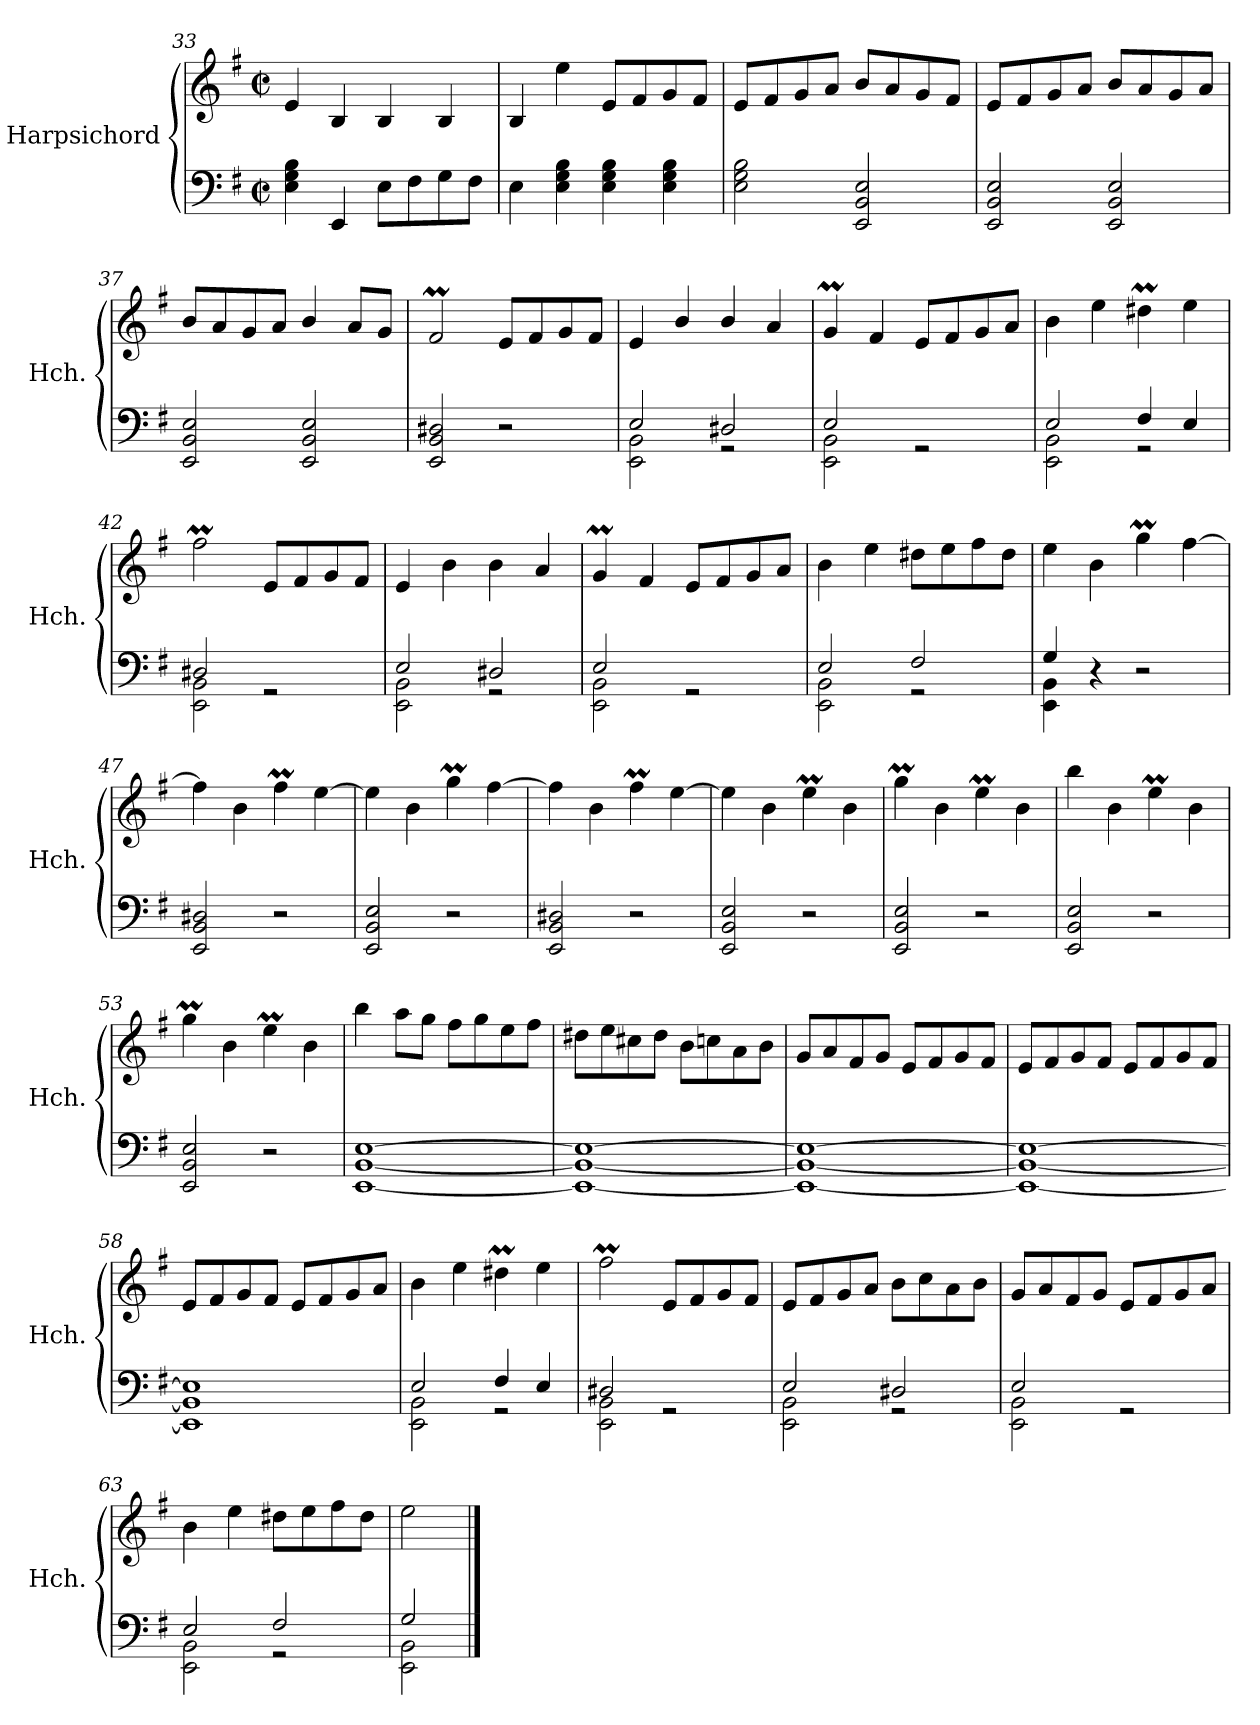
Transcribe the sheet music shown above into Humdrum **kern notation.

**kern	**kern
*part1	*part1
*staff2	*staff1
*I"Harpsichord	*
*I'Hch.	*
*clefF4	*clefG2
*k[f#]	*k[f#]
*M2/2	*M2/2
*met(c|)	*met(c|)
=33	=33
4E\ 4G\ 4B\	4e/
4EE/	4B/
8E\L	4B/
8F#\	.
8G\	4B/
8F#\J	.
=34	=34
4E\	4B/
4E\ 4G\ 4B\	4ee\
4E\ 4G\ 4B\	8e/L
.	8f#/
4E\ 4G\ 4B\	8g/
.	8f#/J
!!LO:LB:g=z
=35	=35
2E\ 2G\ 2B\	8e/L
.	8f#/
.	8g/
.	8a/J
2EE/ 2BB/ 2E/	8b/L
.	8a/
.	8g/
.	8f#/J
=36	=36
2EE/ 2BB/ 2E/	8e/L
.	8f#/
.	8g/
.	8a/J
2EE/ 2BB/ 2E/	8b/L
.	8a/
.	8g/
.	8a/J
=37	=37
2EE/ 2BB/ 2E/	8b/L
.	8a/
.	8g/
.	8a/J
2EE/ 2BB/ 2E/	4b/
.	8a/L
.	8g/J
=38	=38
2EE/ 2BB/ 2D#X/	2f#m/
2r	8e/L
.	8f#/
.	8g/
.	8f#/J
=39	=39
*^	*
2E/	2EE\ 2BB\	4e/
.	.	4b/
2D#X/	2rGG	4b/
.	.	4a/
=40	=40	=40
2E/	2EE\ 2BB\	4gM/
.	.	4f#/
2rGG	2rGG	8e/L
.	.	8f#/
.	.	8g/
.	.	8a/J
=41	=41	=41
2E/	2EE\ 2BB\	4b\
.	.	4ee\
4F#/	2rGG	4dd#Xm\
4E/	.	4ee\
!!LO:LB:g=z
=42	=42	=42
2D#X/	2EE\ 2BB\	2ff#m\
2rGG	2rGG	8e/L
.	.	8f#/
.	.	8g/
.	.	8f#/J
=43	=43	=43
2E/	2EE\ 2BB\	4e/
.	.	4b\
2D#X/	2rGG	4b\
.	.	4a/
=44	=44	=44
2E/	2EE\ 2BB\	4gM/
.	.	4f#/
2rGG	2rGG	8e/L
.	.	8f#/
.	.	8g/
.	.	8a/J
=45	=45	=45
2E/	2EE\ 2BB\	4b\
.	.	4ee\
2F#/	2rGG	8dd#X\L
.	.	8ee\
.	.	8ff#\
.	.	8dd#\J
=46	=46	=46
4G/	4EE\ 4BB\	4ee\
4r	4ryy	4b\
2r	2ryy	4ggM\
.	.	[4ff#\
*v	*v	*
=47	=47
2EE/ 2BB/ 2D#X/	4ff#\]
.	4b\
2r	4ff#m\
.	[4ee\
=48	=48
2EE/ 2BB/ 2E/	4ee\]
.	4b\
2r	4ggM\
.	[4ff#\
=49	=49
2EE/ 2BB/ 2D#X/	4ff#\]
.	4b\
2r	4ff#m\
.	[4ee\
=50	=50
2EE/ 2BB/ 2E/	4ee\]
.	4b\
2r	4eeM\
.	4b\
!!LO:LB:g=z
=51	=51
2EE/ 2BB/ 2E/	4ggM\
.	4b\
2r	4eeM\
.	4b\
=52	=52
2EE/ 2BB/ 2E/	4bb\
.	4b\
2r	4eeM\
.	4b\
=53	=53
2EE/ 2BB/ 2E/	4ggM\
.	4b\
2r	4eeM\
.	4b\
=54	=54
[1EE [1BB [1E	4bb\
.	8aa\L
.	8gg\J
.	8ff#\L
.	8gg\
.	8ee\
.	8ff#\J
=55	=55
1EE_ 1BB_ 1E_	8dd#X\L
.	8ee\
.	8cc#X\
.	8dd#\J
.	8b\L
.	8ccn\
.	8a\
.	8b\J
=56	=56
1EE_ 1BB_ 1E_	8g/L
.	8a/
.	8f#/
.	8g/J
.	8e/L
.	8f#/
.	8g/
.	8f#/J
=57	=57
1EE_ 1BB_ 1E_	8e/L
.	8f#/
.	8g/
.	8f#/J
.	8e/L
.	8f#/
.	8g/
.	8f#/J
!!LO:LB:g=z
=58	=58
1EE] 1BB] 1E]	8e/L
.	8f#/
.	8g/
.	8f#/J
.	8e/L
.	8f#/
.	8g/
.	8a/J
=59	=59
*^	*
2E/	2EE\ 2BB\	4b\
.	.	4ee\
4F#/	2rGG	4dd#Xm\
4E/	.	4ee\
=60	=60	=60
2D#X/	2EE\ 2BB\	2ff#m\
2rGG	2rGG	8e/L
.	.	8f#/
.	.	8g/
.	.	8f#/J
=61	=61	=61
2E/	2EE\ 2BB\	8e/L
.	.	8f#/
.	.	8g/
.	.	8a/J
2D#X/	2rGG	8b\L
.	.	8cc\
.	.	8a\
.	.	8b\J
=62	=62	=62
2E/	2EE\ 2BB\	8g/L
.	.	8a/
.	.	8f#/
.	.	8g/J
2rGG	2rGG	8e/L
.	.	8f#/
.	.	8g/
.	.	8a/J
=63	=63	=63
2E/	2EE\ 2BB\	4b\
.	.	4ee\
2F#/	2rGG	8dd#X\L
.	.	8ee\
.	.	8ff#\
.	.	8dd#\J
=64	=64	=64
2G/	2EE\ 2BB\	2ee\
*v	*v	*
==	==
*-	*-
